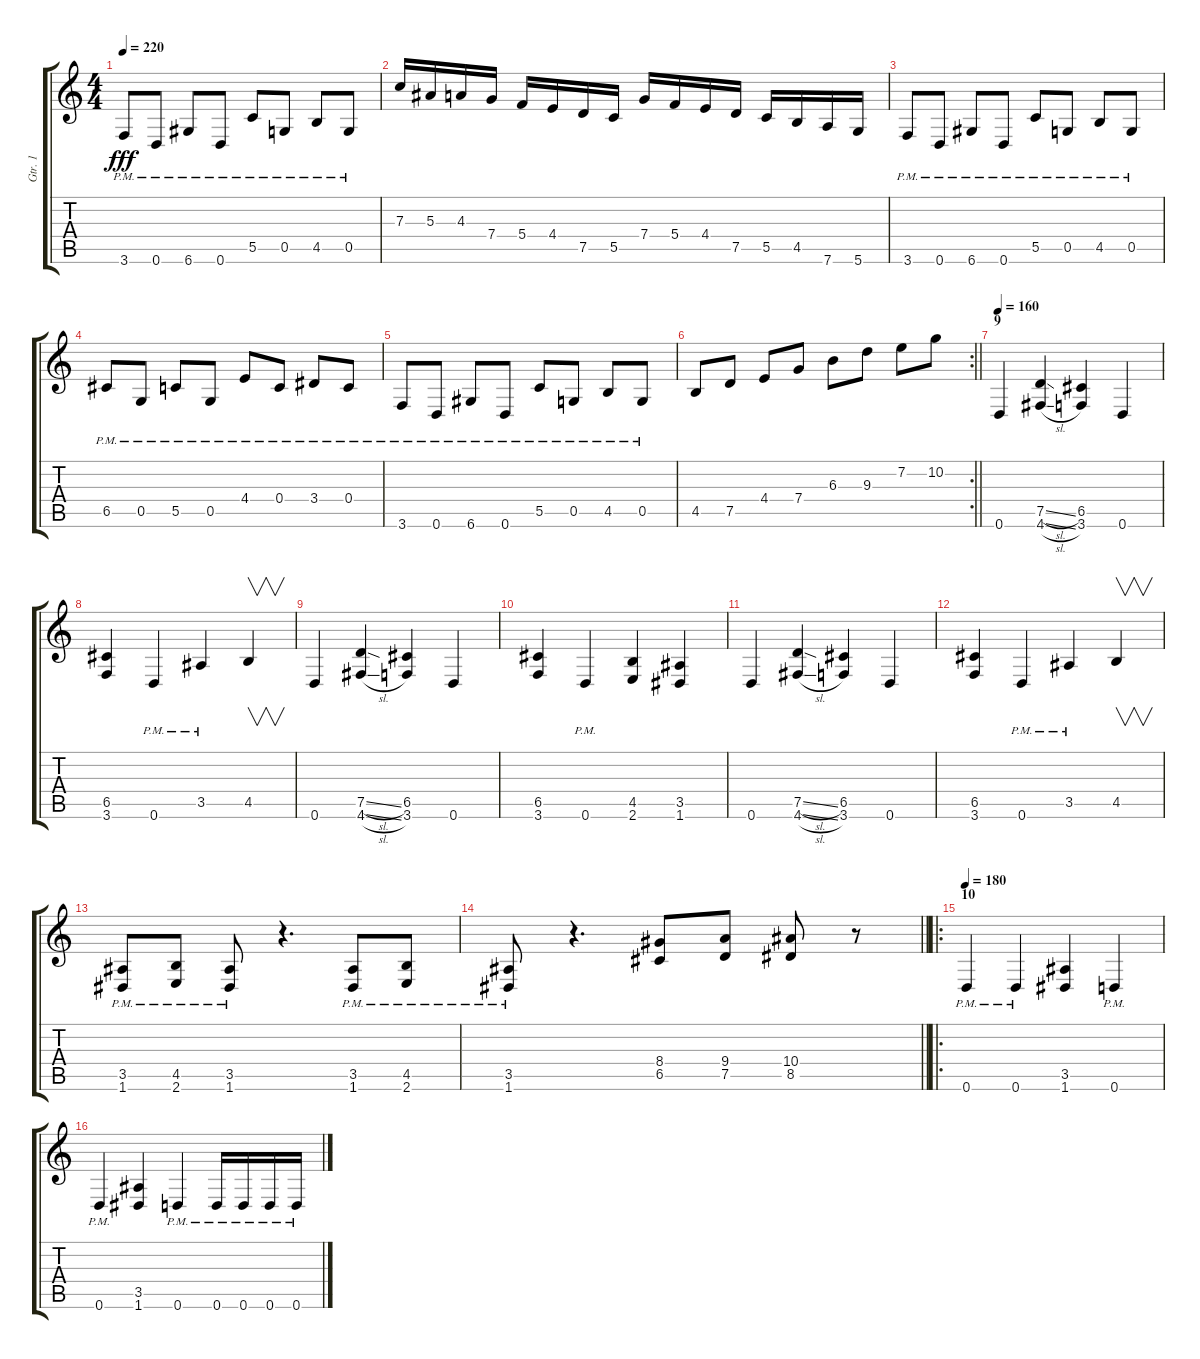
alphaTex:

\track ("Gtr. 1" "Gtr. 1") {instrument distortionguitar}
\staff {score tabs}
\tuning (D4 A3 F3 C3 G2 D2) {hide}
\ts (4 4)
\tempo 220
\clef g2
\ks c
3.6{pm}.8{dy fff} 0.6{pm}.8 6.6{pm}.8 0.6{pm}.8 5.5{pm}.8 0.5{pm}.8 4.5{pm}.8 0.5{pm}.8 |
7.3.16 5.3.16 4.3.16 7.4.16 5.4.16 4.4.16 7.5.16 5.5.16 7.4.16 5.4.16 4.4.16 7.5.16 5.5.16 4.5.16 7.6.16 5.6.16 |
3.6{pm}.8 0.6{pm}.8 6.6{pm}.8 0.6{pm}.8 5.5{pm}.8 0.5{pm}.8 4.5{pm}.8 0.5{pm}.8 |
6.5{pm}.8 0.5{pm}.8 5.5{pm}.8 0.5{pm}.8 4.4{pm}.8 0.4{pm}.8 3.4{pm}.8 0.4{pm}.8 |
3.6{pm}.8 0.6{pm}.8 6.6{pm}.8 0.6{pm}.8 5.5{pm}.8 0.5{pm}.8 4.5{pm}.8 0.5{pm}.8 |
\rc 2
\barLineRight lightlight
4.5.8 7.5.8 4.4.8 7.4.8 6.3.8 9.3.8 7.2.8 10.2.8 |
\section ("" "9")
\tempo 160
0.6.4 (7.5{sl} 4.6{sl}).4 (6.5 3.6).4 0.6.4 |
(6.5 3.6).4 0.6{pm}.4 3.5{pm}.4 4.5.4{v instrument guitarharmonics} |
0.6.4{instrument distortionguitar} (7.5{sl} 4.6{sl}).4 (6.5 3.6).4 0.6.4 |
(6.5 3.6).4 0.6{pm}.4 (4.5 2.6).4 (3.5 1.6).4 |
0.6.4{instrument distortionguitar} (7.5{sl} 4.6{sl}).4 (6.5 3.6).4 0.6.4 |
(6.5 3.6).4 0.6{pm}.4 3.5{pm}.4 4.5.4{v instrument guitarharmonics} |
(3.5{pm} 1.6{pm}).8{instrument distortionguitar} (4.5{pm} 2.6{pm}).8 (3.5{pm} 1.6{pm}).8 r.4{d} (3.5{pm} 1.6{pm}).8 (4.5{pm} 2.6{pm}).8 |
\barLineRight lightlight
(3.5{pm} 1.6{pm}).8 r.4{d} (8.4 6.5).8 (9.4 7.5).8 (10.4 8.5).8 r.8 |
\ro
\section ("" "10")
\tempo 180
0.6{pm}.4 0.6{pm}.4 (3.5 1.6).4 0.6{pm}.4 |
0.6{pm}.4 (3.5 1.6).4 0.6{pm}.4 0.6{pm}.16 0.6{pm}.16 0.6{pm}.16 0.6{pm}.16
